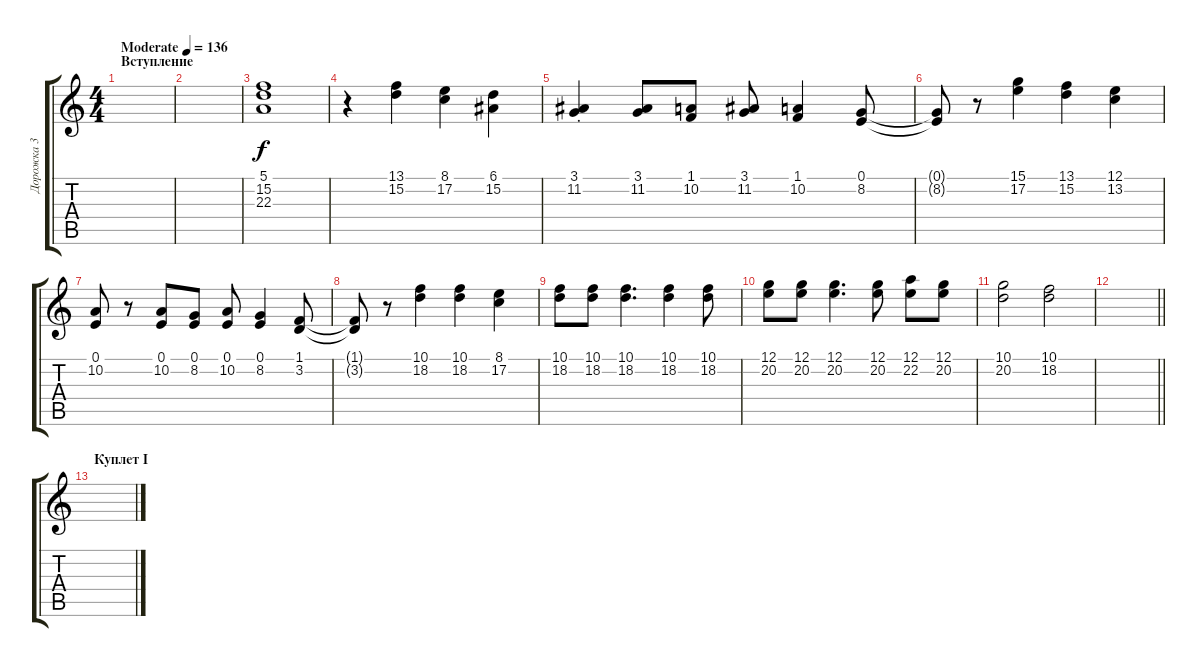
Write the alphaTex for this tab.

\track ("Дорожка 3" "Дорожка 3") {instrument accordion}
\staff {score tabs}
\tuning (E4 B3 G3 D3 A2 E2) {hide}
\ts (4 4)
\section ("" "Вступление")
\tempo (136 "Moderate")
\clef g2
\ks c
|
|
(5.1 15.2 22.3).1{volume 13} |
r.4 (13.1 15.2).4 (8.1 17.2).4 (6.1 15.2).4 |
(3.1{st} 11.2{st}).4 (3.1 11.2).8 (1.1 10.2).8 (3.1 11.2).8 (1.1 10.2).4 (0.1 8.2).8 |
(0.1{t} 8.2{t}).8 r.8 (15.1 17.2).4 (13.1 15.2).4 (12.1 13.2).4 |
(0.1 10.2).8 r.8 (0.1 10.2).8 (0.1 8.2).8 (0.1 10.2).8 (0.1 8.2).4 (1.1 3.2).8 |
(1.1{t} 3.2{t}).8 r.8 (10.1 18.2).4 (10.1 18.2).4 (8.1 17.2).4 |
(10.1 18.2).8 (10.1 18.2).8 (10.1 18.2).4{d} (10.1 18.2).4 (10.1 18.2).8 |
(12.1 20.2).8 (12.1 20.2).8 (12.1 20.2).4{d} (12.1 20.2).8 (12.1 22.2).8 (12.1 20.2).8 |
(10.1 20.2).2 (10.1 18.2).2 |
\barLineRight lightlight
|
\section ("" "Куплет I")
